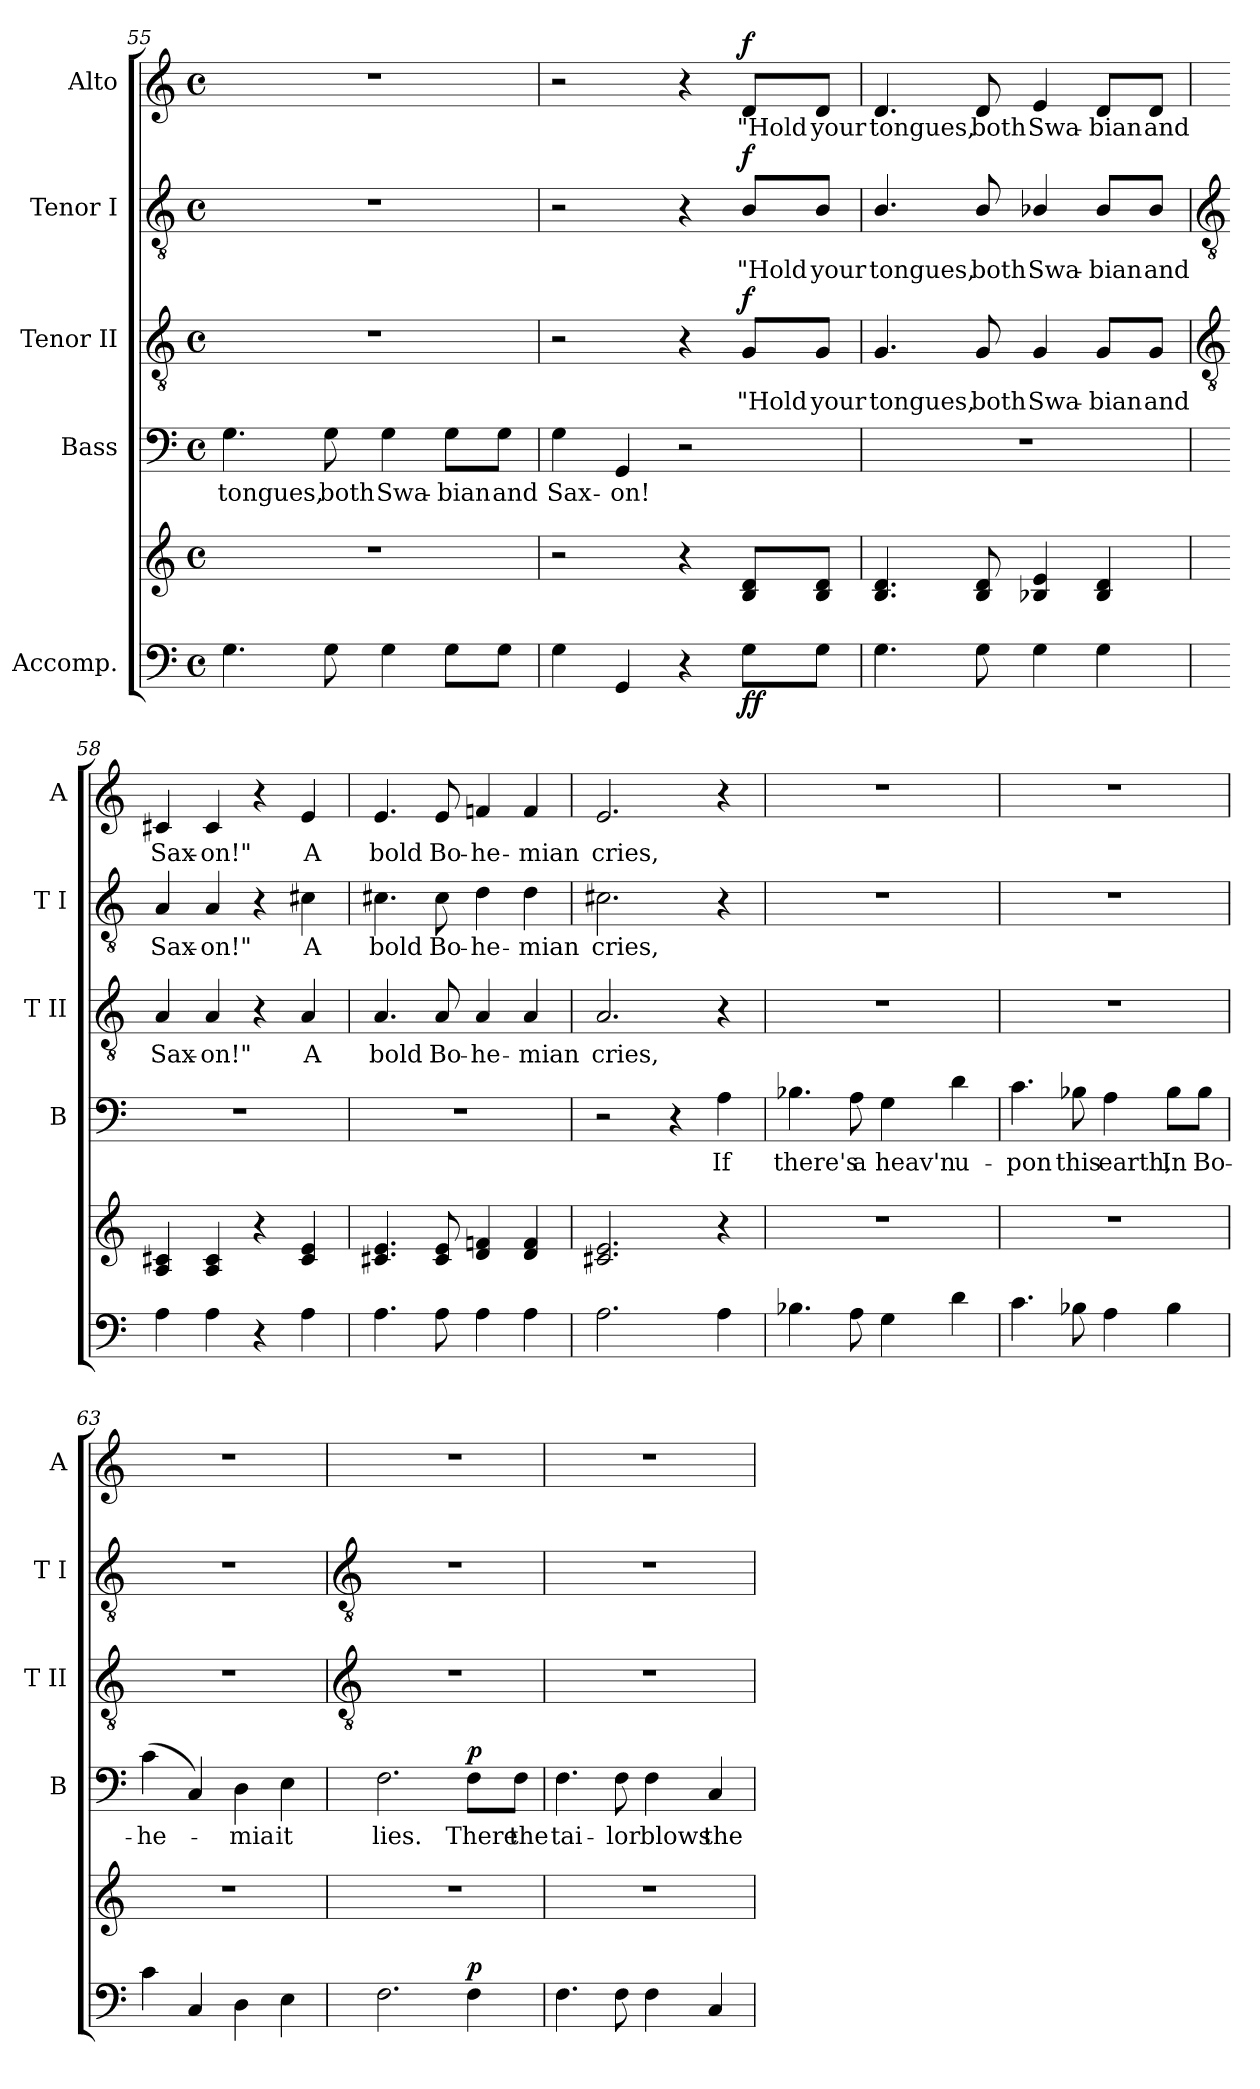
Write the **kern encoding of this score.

**kern	**kern	**dynam	**kern	**text	**dynam	**kern	**text	**dynam	**kern	**text	**dynam	**kern	**text	**dynam
*part5	*part5	*part5	*part4	*part4	*part4	*part3	*part3	*part3	*part2	*part2	*part2	*part1	*part1	*part1
*staff6	*staff5	*staff5/6	*staff4	*staff4	*staff4	*staff3	*staff3	*staff3	*staff2	*staff2	*staff2	*staff1	*staff1	*staff1
*I"Accomp.	*	*	*I"Bass	*	*	*I"Tenor II	*	*	*I"Tenor I	*	*	*I"Alto	*	*
*	*	*	*I'B	*	*	*I'T II	*	*	*I'T I	*	*	*I'A	*	*
*clefF4	*clefG2	*	*clefF4	*	*	*clefGv2	*	*	*clefGv2	*	*	*clefG2	*	*
*k[]	*k[]	*	*k[]	*	*	*k[]	*	*	*k[]	*	*	*k[]	*	*
*C:	*C:	*	*C:	*	*	*C:	*	*	*C:	*	*	*C:	*	*
*M4/4	*M4/4	*	*M4/4	*	*	*M4/4	*	*	*M4/4	*	*	*M4/4	*	*
*met(c)	*met(c)	*	*met(c)	*	*	*met(c)	*	*	*met(c)	*	*	*met(c)	*	*
=55	=55	=55	=55	=55	=55	=55	=55	=55	=55	=55	=55	=55	=55	=55
!	!	!	!	!LO:LY:b	!	!	!	!	!	!	!	!	!	!
4.G	1r	.	4.G	tongues,	.	1r	.	.	1r	.	.	1r	.	.
!	!	!	!	!LO:LY:b	!	!	!	!	!	!	!	!	!	!
8G	.	.	8G	both	.	.	.	.	.	.	.	.	.	.
!	!	!	!	!LO:LY:b	!	!	!	!	!	!	!	!	!	!
4G	.	.	4G	Swa-	.	.	.	.	.	.	.	.	.	.
!	!	!	!	!LO:LY:b	!	!	!	!	!	!	!	!	!	!
8GL	.	.	8G\L	-bian	.	.	.	.	.	.	.	.	.	.
!	!	!	!	!LO:LY:b	!	!	!	!	!	!	!	!	!	!
8GJ	.	.	8G\J	and	.	.	.	.	.	.	.	.	.	.
=56	=56	=56	=56	=56	=56	=56	=56	=56	=56	=56	=56	=56	=56	=56
!	!	!	!	!LO:LY:b	!	!	!	!	!	!	!	!	!	!
4G	2r	.	4G	Sax-	.	2r	.	.	2r	.	.	2r	.	.
!	!	!	!	!LO:LY:b	!	!	!	!	!	!	!	!	!	!
4GG	.	.	4GG	-on!	.	.	.	.	.	.	.	.	.	.
4r	4r	.	2r	.	.	4r	.	.	4r	.	.	4r	.	.
!	!	!LO:DY:b=2	!	!	!	!	!LO:LY:b	!	!	!LO:LY:b	!	!	!LO:LY:b	!
!	!	!LO:DY:n=1:b	!	!	!	!	!	!LO:DY:b	!	!	!LO:DY:b	!	!	!LO:DY:b
8GL	8B 8dL	f f	.	.	.	8G/L	"Hold	f	8B/L	"Hold	f	8d/L	"Hold	f
!	!	!	!	!	!	!	!LO:LY:b	!	!	!LO:LY:b	!	!	!LO:LY:b	!
8GJ	8B 8dJ	.	.	.	.	8G/J	your	.	8B/J	your	.	8d/J	your	.
=57	=57	=57	=57	=57	=57	=57	=57	=57	=57	=57	=57	=57	=57	=57
!	!	!	!	!	!	!	!LO:LY:b	!	!	!LO:LY:b	!	!	!LO:LY:b	!
4.G	4.B 4.d	.	1r	.	.	4.G	tongues,	.	4.B/	tongues,	.	4.d	tongues,	.
!	!	!	!	!	!	!	!LO:LY:b	!	!	!LO:LY:b	!	!	!LO:LY:b	!
8G	8B 8d	.	.	.	.	8G	both	.	8B/	both	.	8d	both	.
!	!	!	!	!	!	!	!LO:LY:b	!	!	!LO:LY:b	!	!	!LO:LY:b	!
4G	4B-X 4e	.	.	.	.	4G	Swa-	.	4B-X/	Swa-	.	4e	Swa-	.
!	!	!	!	!	!	!	!LO:LY:b	!	!	!LO:LY:b	!	!	!LO:LY:b	!
4G	4B- 4d	.	.	.	.	8G/L	-bian	.	8B-/L	-bian	.	8d/L	-bian	.
!	!	!	!	!	!	!	!LO:LY:b	!	!	!LO:LY:b	!	!	!LO:LY:b	!
.	.	.	.	.	.	8G/J	and	.	8B-/J	and	.	8d/J	and	.
!!LO:LB:g=z
=58	=58	=58	=58	=58	=58	=58	=58	=58	=58	=58	=58	=58	=58	=58
*	*	*	*	*	*	*clefGv2	*	*	*clefGv2	*	*	*	*	*
!	!	!	!	!	!	!	!LO:LY:b	!	!	!LO:LY:b	!	!	!LO:LY:b	!
4A	4A 4c#X	.	1r	.	.	4A	Sax-	.	4A	Sax-	.	4c#X	Sax-	.
!	!	!	!	!	!	!	!LO:LY:b	!	!	!LO:LY:b	!	!	!LO:LY:b	!
4A	4A 4c#	.	.	.	.	4A	-on!"	.	4A	-on!"	.	4c#	-on!"	.
4r	4r	.	.	.	.	4r	.	.	4r	.	.	4r	.	.
!	!	!	!	!	!	!	!LO:LY:b	!	!	!LO:LY:b	!	!	!LO:LY:b	!
4A	4c# 4e	.	.	.	.	4A	A	.	4c#X	A	.	4e	A	.
=59	=59	=59	=59	=59	=59	=59	=59	=59	=59	=59	=59	=59	=59	=59
!	!	!	!	!	!	!	!LO:LY:b	!	!	!LO:LY:b	!	!	!LO:LY:b	!
4.A	4.c#X 4.e	.	1r	.	.	4.A	bold	.	4.c#X	bold	.	4.e	bold	.
!	!	!	!	!	!	!	!LO:LY:b	!	!	!LO:LY:b	!	!	!LO:LY:b	!
8A	8c# 8e	.	.	.	.	8A	Bo-	.	8c#	Bo-	.	8e	Bo-	.
!	!	!	!	!	!	!	!LO:LY:b	!	!	!LO:LY:b	!	!	!LO:LY:b	!
4A	4d 4fn	.	.	.	.	4A	-he-	.	4d	-he-	.	4fn	-he-	.
!	!	!	!	!	!	!	!LO:LY:b	!	!	!LO:LY:b	!	!	!LO:LY:b	!
4A	4d 4f	.	.	.	.	4A	-mian	.	4d	-mian	.	4f	-mian	.
=60	=60	=60	=60	=60	=60	=60	=60	=60	=60	=60	=60	=60	=60	=60
!	!	!	!	!	!	!	!LO:LY:b	!	!	!LO:LY:b	!	!	!LO:LY:b	!
2.A	2.c#X 2.e	.	2r	.	.	2.A	cries,	.	2.c#X	cries,	.	2.e	cries,	.
.	.	.	4r	.	.	.	.	.	.	.	.	.	.	.
!	!	!	!	!LO:LY:b	!	!	!	!	!	!	!	!	!	!
4A	4r	.	4A	If	.	4r	.	.	4r	.	.	4r	.	.
=61	=61	=61	=61	=61	=61	=61	=61	=61	=61	=61	=61	=61	=61	=61
!	!	!	!	!LO:LY:b	!	!	!	!	!	!	!	!	!	!
4.B-X	1r	.	4.B-X	there's	.	1r	.	.	1r	.	.	1r	.	.
!	!	!	!	!LO:LY:b	!	!	!	!	!	!	!	!	!	!
8A	.	.	8A	a	.	.	.	.	.	.	.	.	.	.
!	!	!	!	!LO:LY:b	!	!	!	!	!	!	!	!	!	!
4G	.	.	4G	heav'n	.	.	.	.	.	.	.	.	.	.
!	!	!	!	!LO:LY:b	!	!	!	!	!	!	!	!	!	!
4d	.	.	4d	u-	.	.	.	.	.	.	.	.	.	.
=62	=62	=62	=62	=62	=62	=62	=62	=62	=62	=62	=62	=62	=62	=62
!	!	!	!	!LO:LY:b	!	!	!	!	!	!	!	!	!	!
4.c	1r	.	4.c	-pon	.	1r	.	.	1r	.	.	1r	.	.
!	!	!	!	!LO:LY:b	!	!	!	!	!	!	!	!	!	!
8B-X	.	.	8B-X	this	.	.	.	.	.	.	.	.	.	.
!	!	!	!	!LO:LY:b	!	!	!	!	!	!	!	!	!	!
4A	.	.	4A	earth,	.	.	.	.	.	.	.	.	.	.
!	!	!	!	!LO:LY:b	!	!	!	!	!	!	!	!	!	!
4B-	.	.	8B-\L	In	.	.	.	.	.	.	.	.	.	.
!	!	!	!	!LO:LY:b	!	!	!	!	!	!	!	!	!	!
.	.	.	8B-\J	Bo-	.	.	.	.	.	.	.	.	.	.
=63	=63	=63	=63	=63	=63	=63	=63	=63	=63	=63	=63	=63	=63	=63
!	!	!	!	!LO:LY:b	!	!	!	!	!	!	!	!	!	!
4c	1r	.	(4c	-he-	.	1r	.	.	1r	.	.	1r	.	.
4C	.	.	4C)	.	.	.	.	.	.	.	.	.	.	.
!	!	!	!	!LO:LY:b	!	!	!	!	!	!	!	!	!	!
4D	.	.	4D	mia	.	.	.	.	.	.	.	.	.	.
!	!	!	!	!LO:LY:b	!	!	!	!	!	!	!	!	!	!
4E	.	.	4E	it	.	.	.	.	.	.	.	.	.	.
!!LO:LB:g=z
=64	=64	=64	=64	=64	=64	=64	=64	=64	=64	=64	=64	=64	=64	=64
*	*	*	*	*	*	*clefGv2	*	*	*clefGv2	*	*	*	*	*
!	!	!	!	!LO:LY:b	!	!	!	!	!	!	!	!	!	!
2.F	1r	.	2.F	lies.	.	1r	.	.	1r	.	.	1r	.	.
!	!	!LO:DY:a=2	!	!LO:LY:b	!LO:DY:b	!	!	!	!	!	!	!	!	!
4F	.	p	8F\L	There	p	.	.	.	.	.	.	.	.	.
!	!	!	!	!LO:LY:b	!	!	!	!	!	!	!	!	!	!
.	.	.	8F\J	the	.	.	.	.	.	.	.	.	.	.
=65	=65	=65	=65	=65	=65	=65	=65	=65	=65	=65	=65	=65	=65	=65
!	!	!	!	!LO:LY:b	!	!	!	!	!	!	!	!	!	!
4.F	1r	.	4.F	tai-	.	1r	.	.	1r	.	.	1r	.	.
!	!	!	!	!LO:LY:b	!	!	!	!	!	!	!	!	!	!
8F	.	.	8F	-lor	.	.	.	.	.	.	.	.	.	.
!	!	!	!	!LO:LY:b	!	!	!	!	!	!	!	!	!	!
4F	.	.	4F	blows	.	.	.	.	.	.	.	.	.	.
!	!	!	!	!LO:LY:b	!	!	!	!	!	!	!	!	!	!
4C	.	.	4C	the	.	.	.	.	.	.	.	.	.	.
=	=	=	=	=	=	=	=	=	=	=	=	=	=	=
*-	*-	*-	*-	*-	*-	*-	*-	*-	*-	*-	*-	*-	*-	*-
